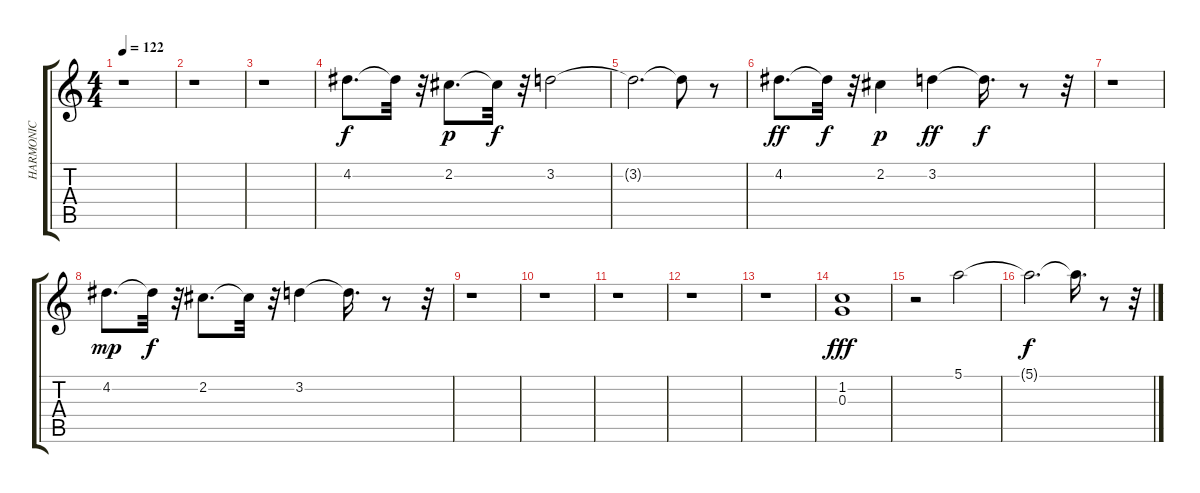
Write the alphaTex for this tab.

\track ("HARMONIC" "HARMONIC") {instrument guitarharmonics}
\staff {score tabs}
\tuning (E4 B3 G3 D3 A2 E2) {hide}
\ts (4 4)
\tempo 122
\clef g2
\ks c
r.1{dy f} |
r.1 |
r.1 |
4.2.8{d} 4.2{t}.32 r.32 2.2.8{d dy p} 2.2{t}.32{dy f} r.32 3.2.2 |
3.2{t}.2{d} 3.2{t}.8 r.8 |
4.2.8{d dy ff} 4.2{t}.32{dy f} r.32 2.2.4{dy p} 3.2.4{dy ff} 3.2{t}.16{d dy f} r.8 r.32 |
r.1 |
4.2.8{d dy mp} 4.2{t}.32{dy f} r.32 2.2.8{d} 2.2{t}.32 r.32 3.2.4 3.2{t}.16{d} r.8 r.32 |
r.1 |
r.1 |
r.1 |
r.1 |
r.1 |
(1.2 0.3).1{dy fff} |
r.2 5.1.2 |
5.1{t}.2{d dy f} 5.1{t}.16{d} r.8 r.32
